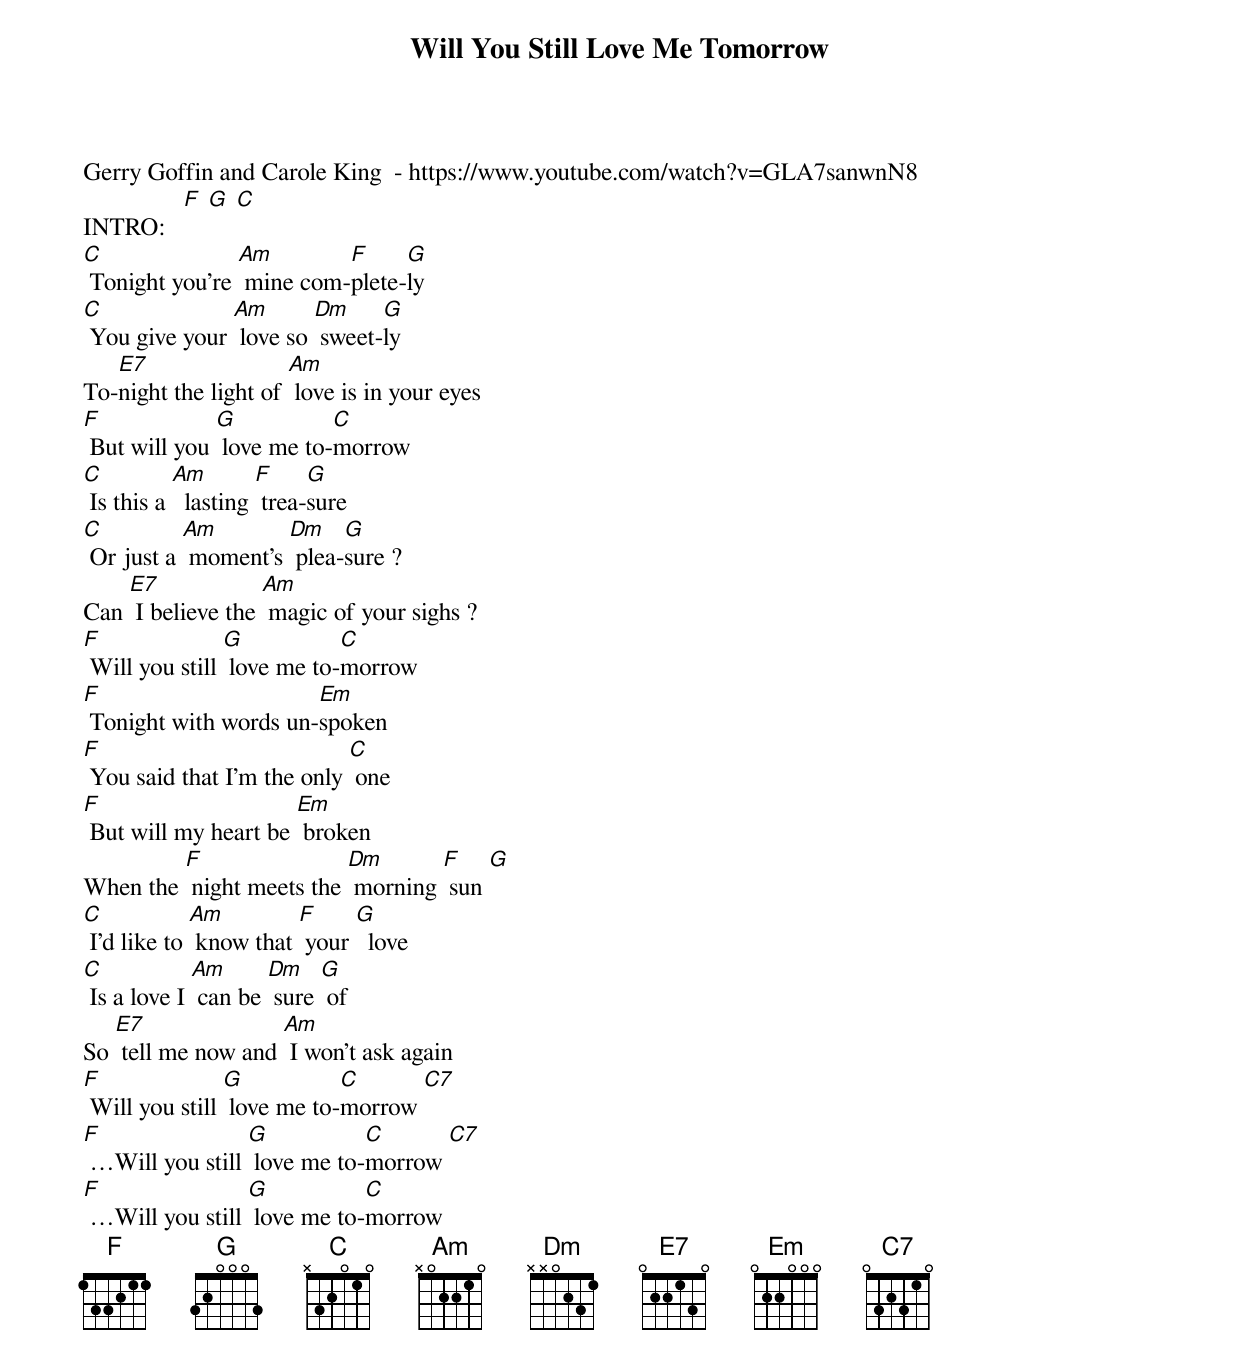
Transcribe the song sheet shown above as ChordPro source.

{t: Will You Still Love Me Tomorrow }
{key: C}
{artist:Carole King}
Gerry Goffin and Carole King  - https://www.youtube.com/watch?v=GLA7sanwnN8
{c: }
INTRO:   [F] [G] [C]
{c: }
[C] Tonight you’re [Am] mine com-[F]plete-[G]ly
[C] You give your [Am] love so [Dm] sweet-[G]ly
To-[E7]night the light of [Am] love is in your eyes
[F] But will you [G] love me to-[C]morrow
{c: }
[C] Is this a [Am]  lasting [F] trea-[G]sure
[C] Or just a [Am] moment’s [Dm] plea-[G]sure ?
Can [E7] I believe the [Am] magic of your sighs ?
[F] Will you still [G] love me to-[C]morrow
{c: }
[F] Tonight with words un-[Em]spoken
[F] You said that I’m the only [C] one
[F] But will my heart be [Em] broken
When the [F] night meets the [Dm] morning [F] sun [G]
{c: }
[C] I’d like to [Am] know that [F] your [G]  love
[C] Is a love I [Am] can be [Dm] sure [G] of
So [E7] tell me now and [Am] I won’t ask again
[F] Will you still [G] love me to-[C]morrow [C7]
{c: }
[F] …Will you still [G] love me to-[C]morrow [C7]
[F] …Will you still [G] love me to-[C]morrow
